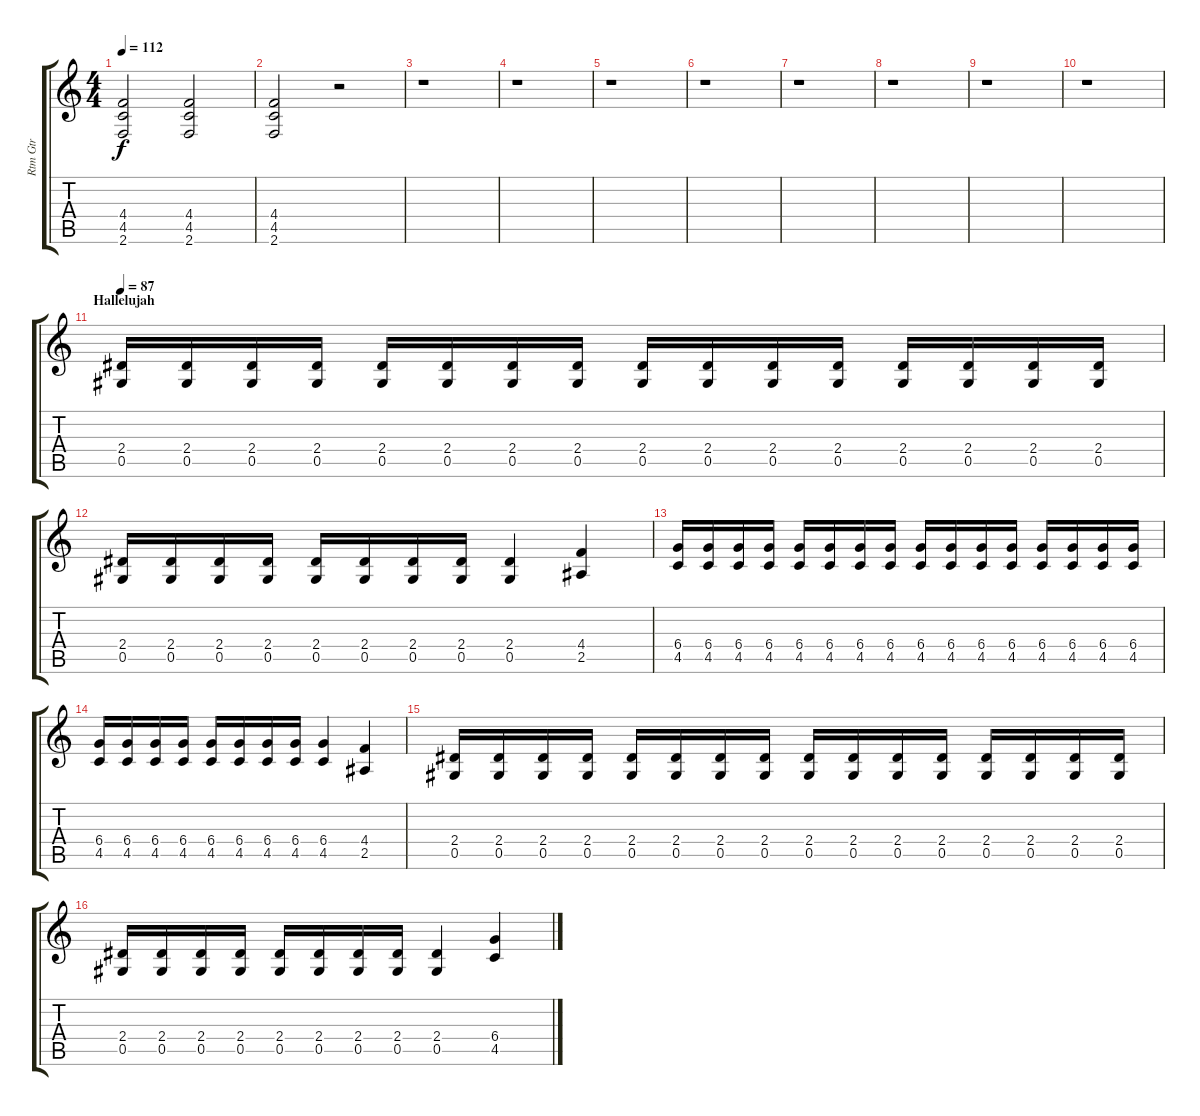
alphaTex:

\track ("Rtm Gtr" "Rtm Gtr") {instrument distortionguitar}
\staff {score tabs}
\tuning (Eb4 Bb3 Gb3 Db3 Ab2 Eb2) {hide}
\ts (4 4)
\tempo 112
\clef g2
\ks c
(4.4 4.5 2.6).2{dy f volume 4} (4.4 4.5 2.6).2{volume 2} |
(4.4 4.5 2.6).2{volume 1} r.2 |
r.1 |
r.1 |
r.1 |
r.1 |
r.1 |
r.1 |
r.1 |
r.1 |
\section ("" "Hallelujah")
\tempo 87
(2.4 0.5).16 (2.4 0.5).16 (2.4 0.5).16{volume 10} (2.4 0.5).16 (2.4 0.5).16 (2.4 0.5).16 (2.4 0.5).16 (2.4 0.5).16 (2.4 0.5).16 (2.4 0.5).16 (2.4 0.5).16 (2.4 0.5).16 (2.4 0.5).16 (2.4 0.5).16 (2.4 0.5).16 (2.4 0.5).16 |
(2.4 0.5).16 (2.4 0.5).16 (2.4 0.5).16 (2.4 0.5).16 (2.4 0.5).16 (2.4 0.5).16 (2.4 0.5).16 (2.4 0.5).16 (2.4 0.5).4{volume 16} (4.4 2.5).4 |
(6.4 4.5).16 (6.4 4.5).16 (6.4 4.5).16{volume 10} (6.4 4.5).16 (6.4 4.5).16 (6.4 4.5).16 (6.4 4.5).16 (6.4 4.5).16 (6.4 4.5).16 (6.4 4.5).16 (6.4 4.5).16 (6.4 4.5).16 (6.4 4.5).16 (6.4 4.5).16 (6.4 4.5).16 (6.4 4.5).16 |
(6.4 4.5).16 (6.4 4.5).16 (6.4 4.5).16 (6.4 4.5).16 (6.4 4.5).16 (6.4 4.5).16 (6.4 4.5).16 (6.4 4.5).16 (6.4 4.5).4{volume 16} (4.4 2.5).4 |
(2.4 0.5).16 (2.4 0.5).16 (2.4 0.5).16{volume 10} (2.4 0.5).16 (2.4 0.5).16 (2.4 0.5).16 (2.4 0.5).16 (2.4 0.5).16 (2.4 0.5).16 (2.4 0.5).16 (2.4 0.5).16 (2.4 0.5).16 (2.4 0.5).16 (2.4 0.5).16 (2.4 0.5).16 (2.4 0.5).16 |
(2.4 0.5).16 (2.4 0.5).16 (2.4 0.5).16 (2.4 0.5).16 (2.4 0.5).16 (2.4 0.5).16 (2.4 0.5).16 (2.4 0.5).16 (2.4 0.5).4{volume 16} (6.4 4.5).4
